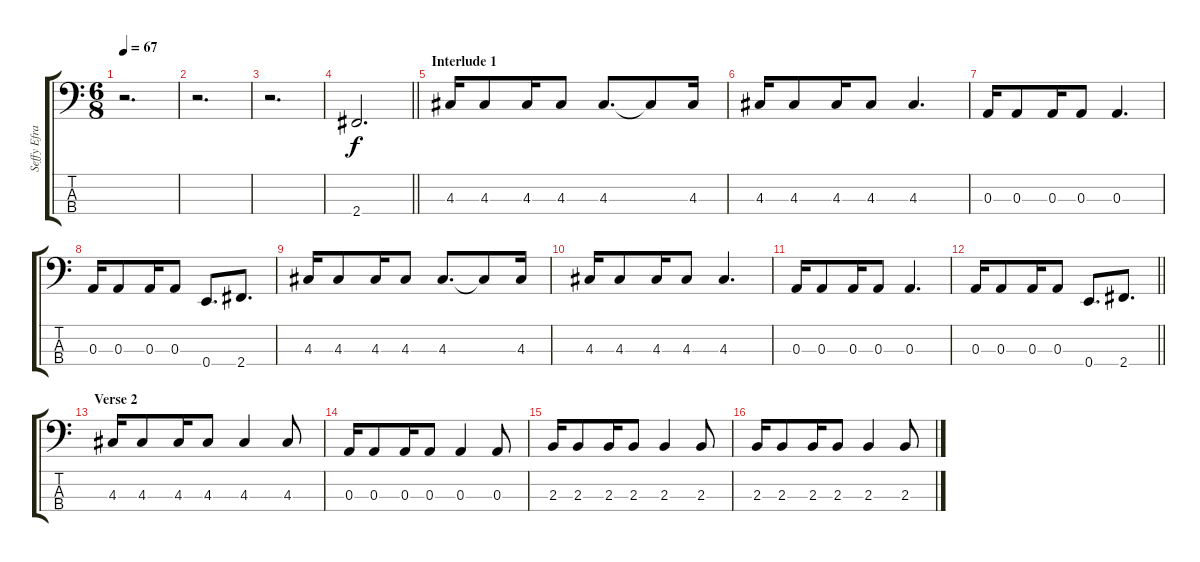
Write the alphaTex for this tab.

\track ("Seffy Efrati (Bass)" "Seffy Efra") {instrument electricbassfinger}
\staff {score tabs}
\tuning (G2 D2 A1 E1) {hide}
\ts (6 8)
\tempo 67
\clef f4
\ks c
r.2{d dy f} |
r.2{d} |
r.2{d} |
\barLineRight lightlight
2.4.2{d} |
\section ("" "Interlude 1")
4.3.16 4.3.8 4.3.16 4.3.8 4.3.8{d} 4.3{t}.8 4.3.16 |
4.3.16 4.3.8 4.3.16 4.3.8 4.3.4{d} |
0.3.16 0.3.8 0.3.16 0.3.8 0.3.4{d} |
0.3.16 0.3.8 0.3.16 0.3.8 0.4.8{d} 2.4.8{d} |
4.3.16 4.3.8 4.3.16 4.3.8 4.3.8{d} 4.3{t}.8 4.3.16 |
4.3.16 4.3.8 4.3.16 4.3.8 4.3.4{d} |
0.3.16 0.3.8 0.3.16 0.3.8 0.3.4{d} |
\barLineRight lightlight
0.3.16 0.3.8 0.3.16 0.3.8 0.4.8{d} 2.4.8{d} |
\section ("" "Verse 2")
4.3.16 4.3.8 4.3.16 4.3.8 4.3.4 4.3.8 |
0.3.16 0.3.8 0.3.16 0.3.8 0.3.4 0.3.8 |
2.3.16 2.3.8 2.3.16 2.3.8 2.3.4 2.3.8 |
2.3.16 2.3.8 2.3.16 2.3.8 2.3.4 2.3.8
